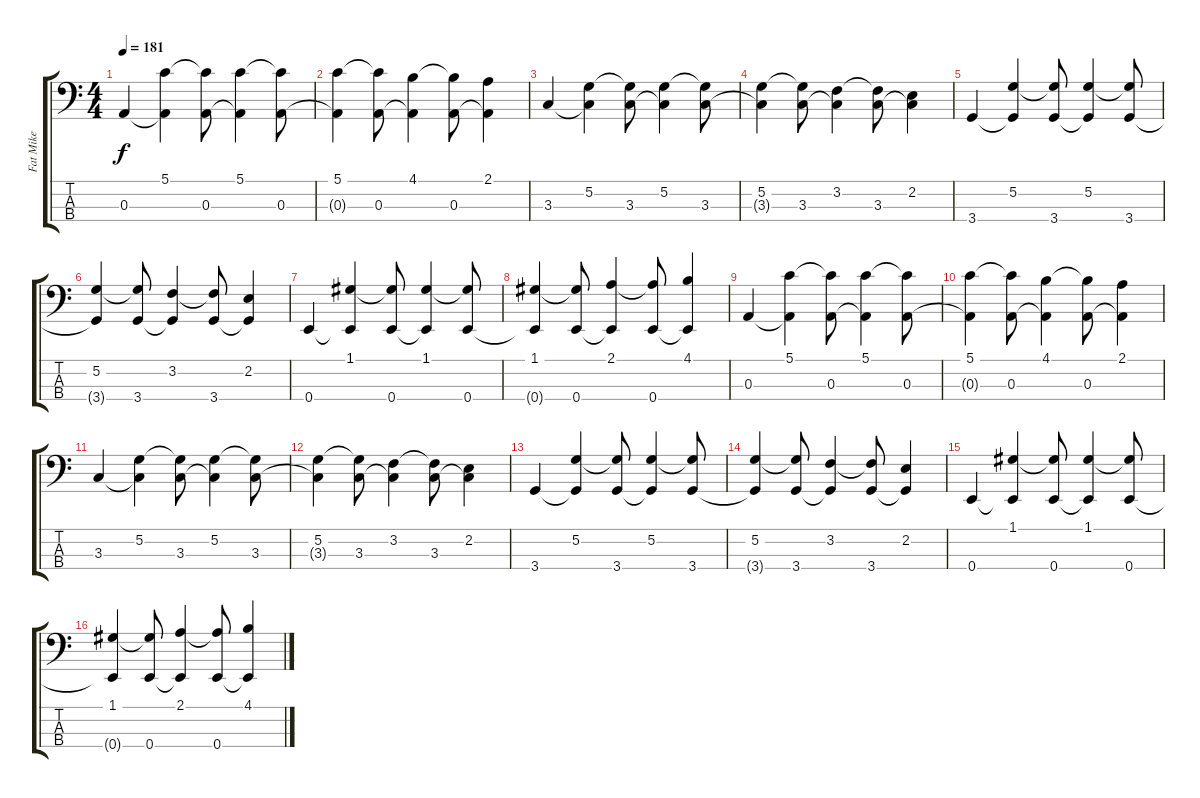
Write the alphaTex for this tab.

\track ("Fat Mike" "Fat Mike") {instrument electricbasspick}
\staff {score tabs}
\tuning (G2 D2 A1 E1) {hide}
\ts (4 4)
\tempo 181
\clef f4
\ks c
0.3.4{dy f} (5.1 0.3{t}).4 (5.1{t} 0.3).8 (5.1 0.3{t}).4 (5.1{t} 0.3).8 |
(5.1 0.3{t}).4 (5.1{t} 0.3).8 (4.1 0.3{t}).4 (4.1{t} 0.3).8 (2.1 0.3{t}).4 |
3.3.4 (5.2 3.3{t}).4 (5.2{t} 3.3).8 (5.2 3.3{t}).4 (5.2{t} 3.3).8 |
(5.2 3.3{t}).4 (5.2{t} 3.3).8 (3.2 3.3{t}).4 (3.2{t} 3.3).8 (2.2 3.3{t}).4 |
3.4.4 (5.2 3.4{t}).4 (5.2{t} 3.4).8 (5.2 3.4{t}).4 (5.2{t} 3.4).8 |
(5.2 3.4{t}).4 (5.2{t} 3.4).8 (3.2 3.4{t}).4 (3.2{t} 3.4).8 (2.2 3.4{t}).4 |
0.4.4 (1.1 0.4{t}).4 (1.1{t} 0.4).8 (1.1 0.4{t}).4 (1.1{t} 0.4).8 |
(1.1 0.4{t}).4 (1.1{t} 0.4).8 (2.1 0.4{t}).4 (2.1{t} 0.4).8 (4.1 0.4{t}).4 |
0.3.4 (5.1 0.3{t}).4 (5.1{t} 0.3).8 (5.1 0.3{t}).4 (5.1{t} 0.3).8 |
(5.1 0.3{t}).4 (5.1{t} 0.3).8 (4.1 0.3{t}).4 (4.1{t} 0.3).8 (2.1 0.3{t}).4 |
3.3.4 (5.2 3.3{t}).4 (5.2{t} 3.3).8 (5.2 3.3{t}).4 (5.2{t} 3.3).8 |
(5.2 3.3{t}).4 (5.2{t} 3.3).8 (3.2 3.3{t}).4 (3.2{t} 3.3).8 (2.2 3.3{t}).4 |
3.4.4 (5.2 3.4{t}).4 (5.2{t} 3.4).8 (5.2 3.4{t}).4 (5.2{t} 3.4).8 |
(5.2 3.4{t}).4 (5.2{t} 3.4).8 (3.2 3.4{t}).4 (3.2{t} 3.4).8 (2.2 3.4{t}).4 |
0.4.4 (1.1 0.4{t}).4 (1.1{t} 0.4).8 (1.1 0.4{t}).4 (1.1{t} 0.4).8 |
(1.1 0.4{t}).4 (1.1{t} 0.4).8 (2.1 0.4{t}).4 (2.1{t} 0.4).8 (4.1 0.4{t}).4
